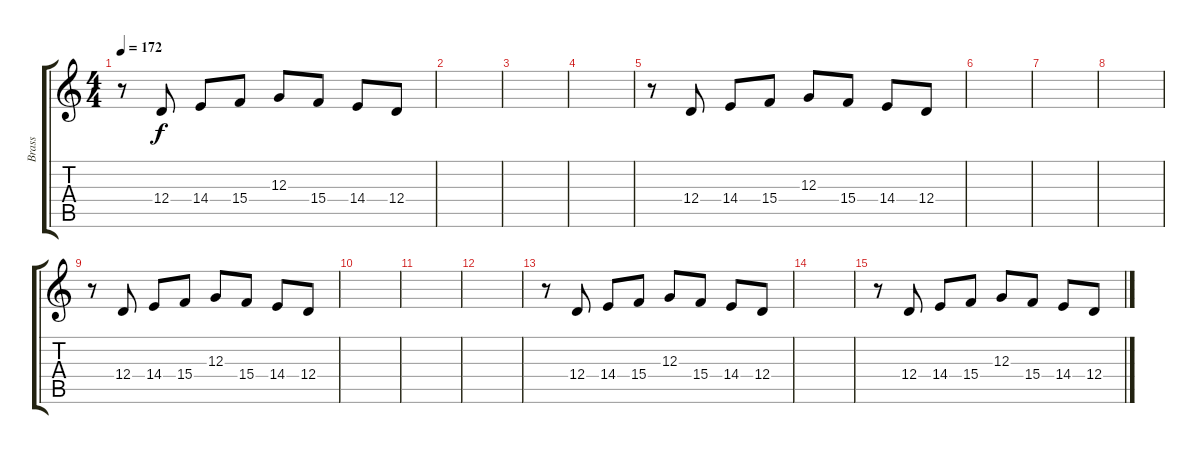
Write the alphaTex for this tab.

\track ("Brass" "Brass") {instrument trombone}
\staff {score tabs}
\tuning (E4 B3 G3 D3 A2 E2) {hide}
\ts (4 4)
\tempo 172
\clef g2
\ks c
r.8{dy f} 12.4.8 14.4.8 15.4.8 12.3.8 15.4.8 14.4.8 12.4.8 |
|
|
|
r.8 12.4.8 14.4.8 15.4.8 12.3.8 15.4.8 14.4.8 12.4.8 |
|
|
|
r.8 12.4.8 14.4.8 15.4.8 12.3.8 15.4.8 14.4.8 12.4.8 |
|
|
|
r.8 12.4.8 14.4.8 15.4.8 12.3.8 15.4.8 14.4.8 12.4.8 |
|
r.8 12.4.8 14.4.8 15.4.8 12.3.8 15.4.8 14.4.8 12.4.8
